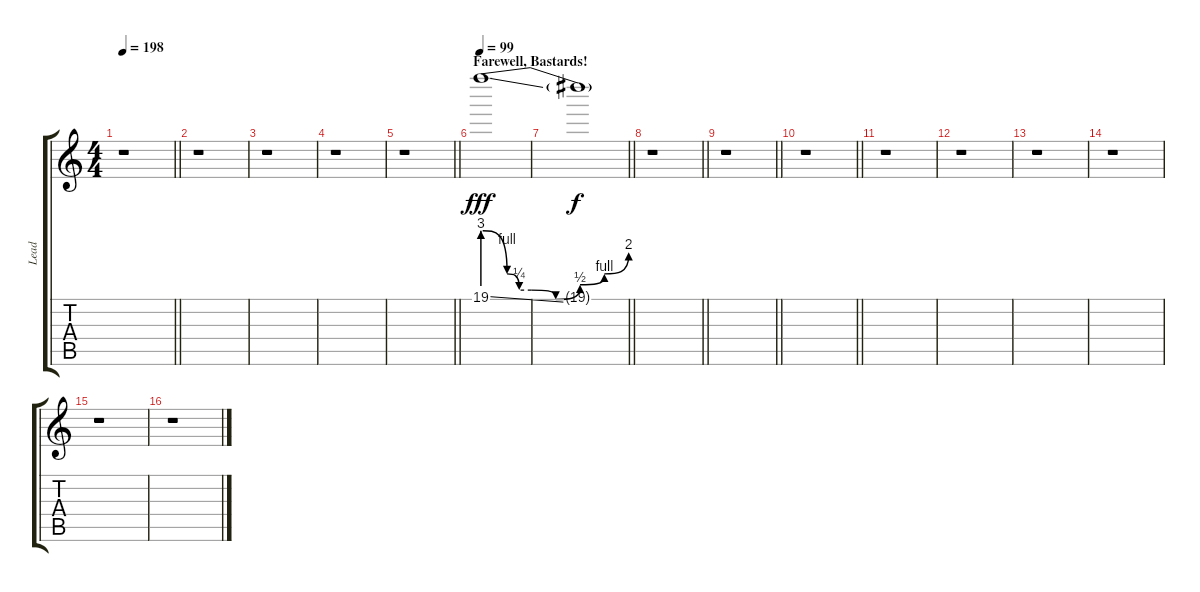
\track ("Lead" "Lead") {instrument distortionguitar}
\staff {score tabs}
\tuning (E4 B3 G3 D3 A2 E2) {hide}
\ts (4 4)
\tempo 198
\clef g2
\barLineRight lightlight
\ks c
r.1{dy fff} |
r.1 |
r.1 |
r.1 |
\barLineRight lightlight
r.1 |
\section ("" "Farewell, Bastards!")
\tempo 99
19.1{be (custom 0 12 10 4 15 1 20 1 30 0 40 2 50 4 60 8) ss}.1 |
\barLineRight lightlight
19.1{t}.1{dy f} |
\barLineRight lightlight
r.1 |
\barLineRight lightlight
r.1 |
\barLineRight lightlight
r.1 |
r.1 |
r.1 |
r.1 |
r.1 |
r.1 |
r.1
